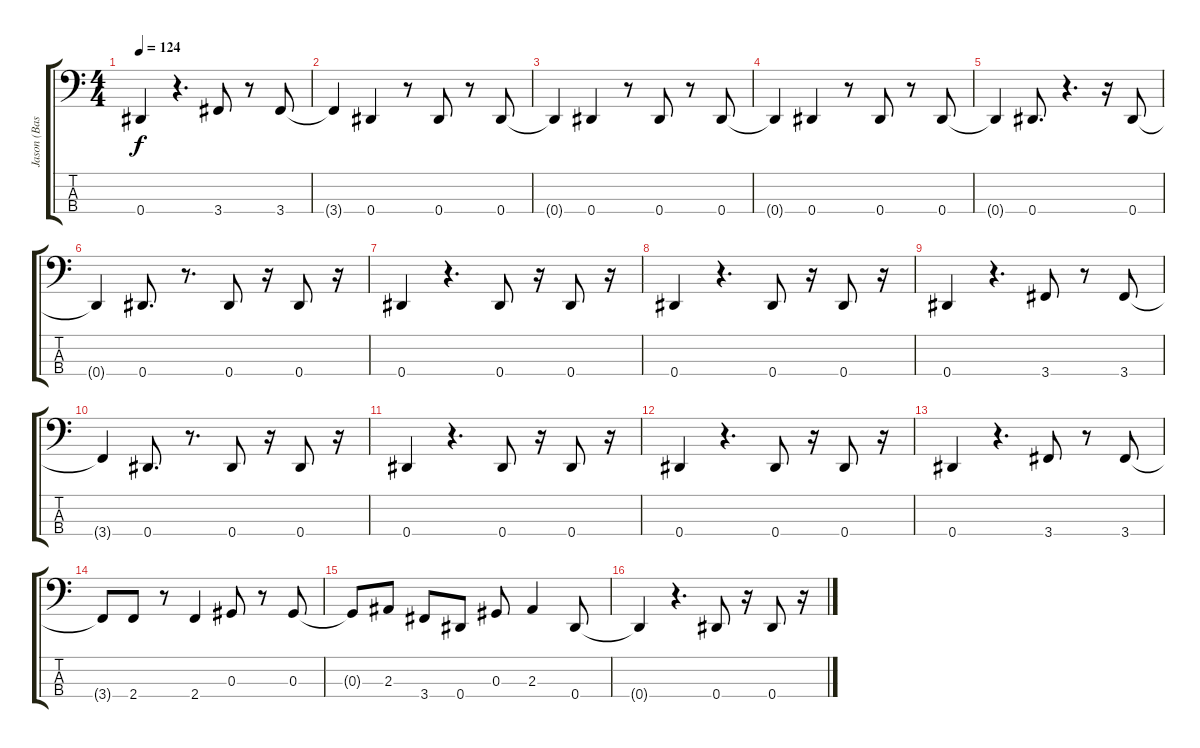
\track ("Jason (Bass)" "Jason (Bas") {instrument electricbasspick}
\staff {score tabs}
\tuning (Gb2 Db2 Ab1 Eb1) {hide}
\ts (4 4)
\tempo 124
\clef f4
\ks c
0.4.4{dy f} r.4{d} 3.4.8 r.8 3.4.8 |
3.4{t}.4 0.4.4 r.8 0.4.8 r.8 0.4.8 |
0.4{t}.4 0.4.4 r.8 0.4.8 r.8 0.4.8 |
0.4{t}.4 0.4.4 r.8 0.4.8 r.8 0.4.8 |
0.4{t}.4 0.4.8{d} r.4{d} r.16 0.4.8 |
0.4{t}.4 0.4.8{d} r.8{d} 0.4.8 r.16 0.4.8 r.16 |
0.4.4 r.4{d} 0.4.8 r.16 0.4.8 r.16 |
0.4.4 r.4{d} 0.4.8 r.16 0.4.8 r.16 |
0.4.4 r.4{d} 3.4.8 r.8 3.4.8 |
3.4{t}.4 0.4.8{d} r.8{d} 0.4.8 r.16 0.4.8 r.16 |
0.4.4 r.4{d} 0.4.8 r.16 0.4.8 r.16 |
0.4.4 r.4{d} 0.4.8 r.16 0.4.8 r.16 |
0.4.4 r.4{d} 3.4.8 r.8 3.4.8 |
3.4{t}.8 2.4.8 r.8 2.4.4 0.3.8 r.8 0.3.8 |
0.3{t}.8 2.3.8 3.4.8 0.4.8 0.3.8 2.3.4 0.4.8 |
0.4{t}.4 r.4{d} 0.4.8 r.16 0.4.8 r.16
